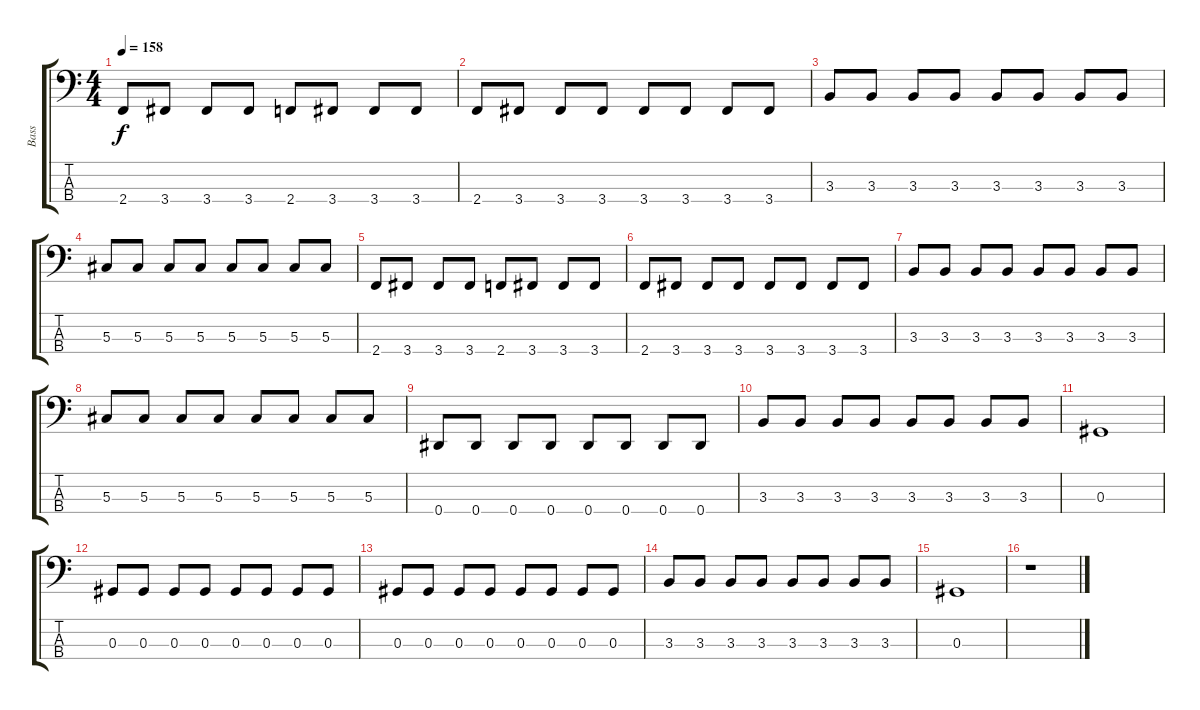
\track ("Bass" "Bass") {instrument electricbassfinger}
\staff {score tabs}
\tuning (Gb2 Db2 Ab1 Eb1) {hide}
\ts (4 4)
\tempo 158
\clef f4
\ks c
2.4.8{dy f} 3.4.8 3.4.8 3.4.8 2.4.8 3.4.8 3.4.8 3.4.8 |
2.4.8 3.4.8 3.4.8 3.4.8 3.4.8 3.4.8 3.4.8 3.4.8 |
3.3.8 3.3.8 3.3.8 3.3.8 3.3.8 3.3.8 3.3.8 3.3.8 |
5.3.8 5.3.8 5.3.8 5.3.8 5.3.8 5.3.8 5.3.8 5.3.8 |
2.4.8 3.4.8 3.4.8 3.4.8 2.4.8 3.4.8 3.4.8 3.4.8 |
2.4.8 3.4.8 3.4.8 3.4.8 3.4.8 3.4.8 3.4.8 3.4.8 |
3.3.8 3.3.8 3.3.8 3.3.8 3.3.8 3.3.8 3.3.8 3.3.8 |
5.3.8 5.3.8 5.3.8 5.3.8 5.3.8 5.3.8 5.3.8 5.3.8 |
0.4.8 0.4.8 0.4.8 0.4.8 0.4.8 0.4.8 0.4.8 0.4.8 |
3.3.8 3.3.8 3.3.8 3.3.8 3.3.8 3.3.8 3.3.8 3.3.8 |
0.3.1 |
0.3.8 0.3.8 0.3.8 0.3.8 0.3.8 0.3.8 0.3.8 0.3.8 |
0.3.8 0.3.8 0.3.8 0.3.8 0.3.8 0.3.8 0.3.8 0.3.8 |
3.3.8 3.3.8 3.3.8 3.3.8 3.3.8 3.3.8 3.3.8 3.3.8 |
0.3.1 |
r.1
